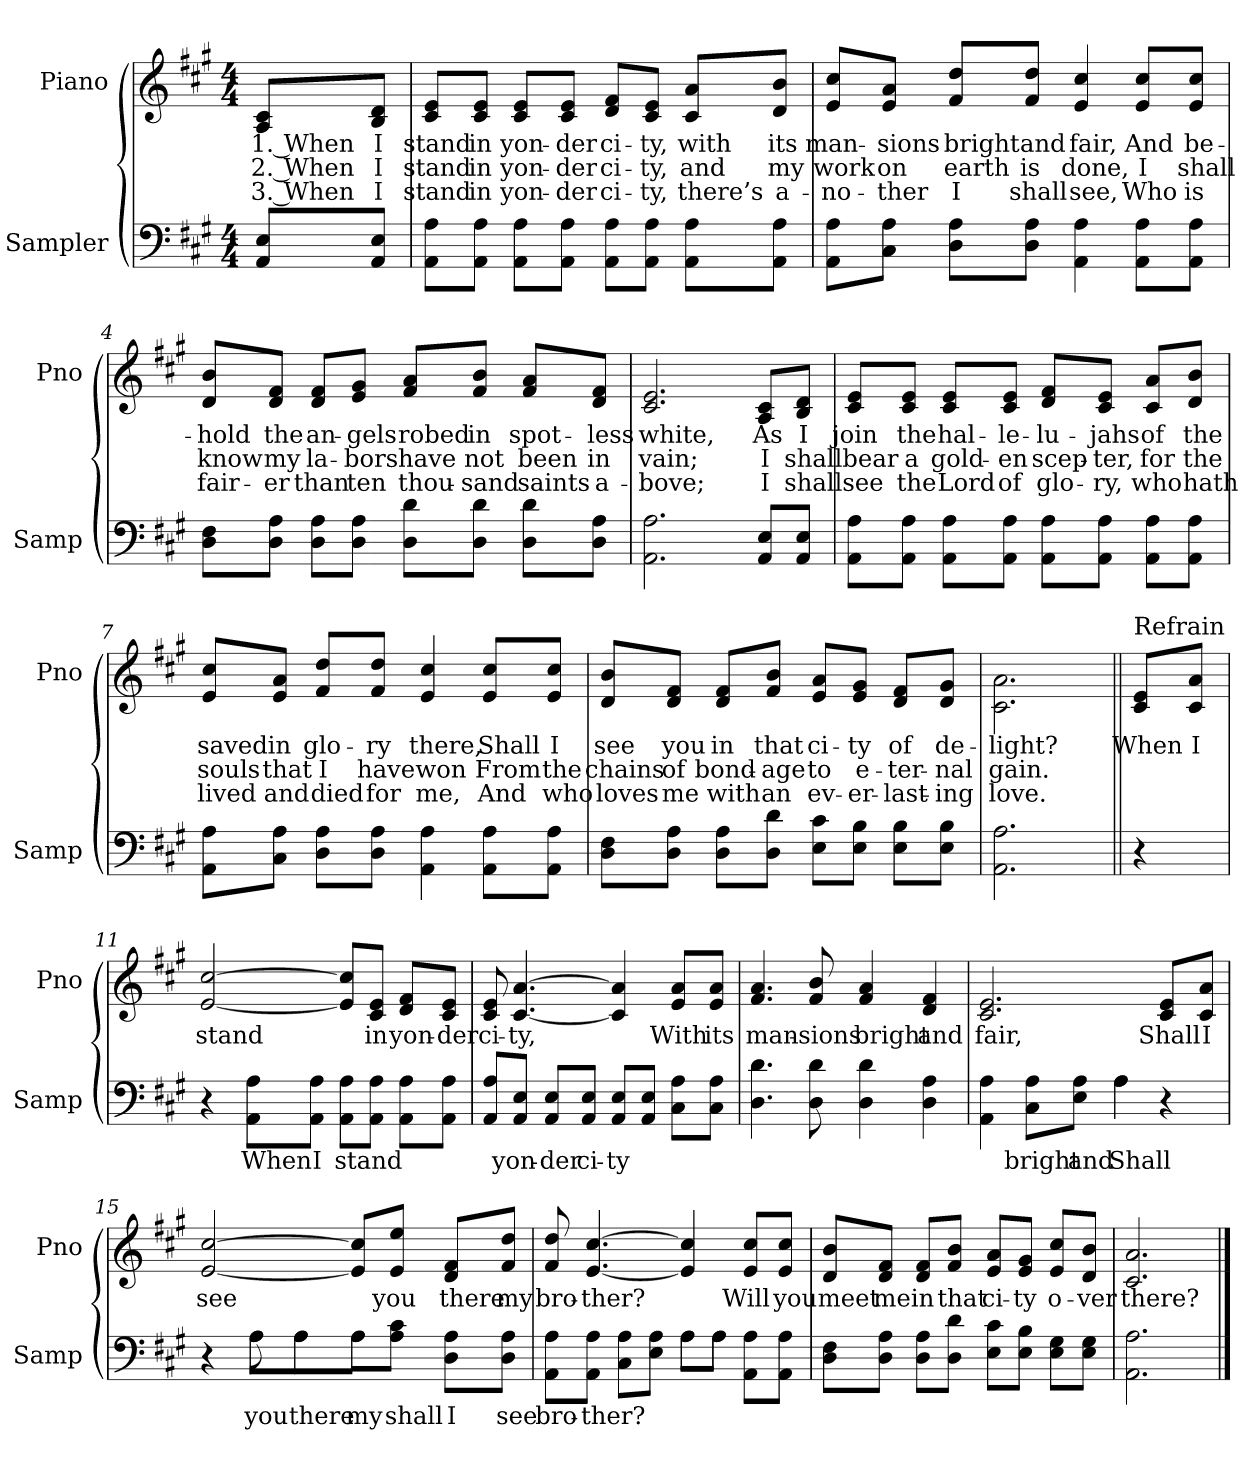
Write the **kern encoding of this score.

**kern	**text	**kern	**text	**text	**text
*part2	*part2	*part1	*part1	*part1	*part1
*staff2	*staff2	*staff1	*staff1	*staff1	*staff1
*I"Sampler	*	*I"Piano	*	*	*
*I'Samp	*	*I'Pno	*	*	*
*clefF4	*	*clefG2	*	*	*
*k[f#c#g#]	*	*k[f#c#g#]	*	*	*
*A:	*	*A:	*	*	*
*M4/4	*	*M4/4	*	*	*
=1	=1	=1	=1	=1	=1
8AA/ 8E/L	.	8A/ 8c#/L	1. When	2. When	3. When
8AA/ 8E/J	.	8B/ 8d/J	I	I	I
=2	=2	=2	=2	=2	=2
8AA\ 8A\L	.	8c#/ 8e/L	stand	stand	stand
8AA\ 8A\J	.	8c#/ 8e/J	in	in	in
8AA\ 8A\L	.	8c#/ 8e/L	yon-	yon-	yon-
8AA\ 8A\J	.	8c#/ 8e/J	-der	-der	-der
8AA\ 8A\L	.	8d/ 8f#/L	ci-	ci-	ci-
8AA\ 8A\J	.	8c#/ 8e/J	-ty,	-ty,	-ty,
8AA\ 8A\L	.	8c#/ 8a/L	with	and	there’s
8AA\ 8A\J	.	8d/ 8b/J	its	my	a-
=3	=3	=3	=3	=3	=3
8AA\ 8A\L	.	8e/ 8cc#/L	man-	work	-no-
8C#\ 8A\J	.	8e/ 8a/J	-sions	on	-ther
8D\ 8A\L	.	8f#/ 8dd/L	bright	earth	I
8D\ 8A\J	.	8f#/ 8dd/J	and	is	shall
4AA 4A	.	4e 4cc#	fair,	done,	see,
8AA\ 8A\L	.	8e/ 8cc#/L	And	I	Who
8AA\ 8A\J	.	8e/ 8cc#/J	be-	shall	is
=4	=4	=4	=4	=4	=4
8D\ 8F#\L	.	8d/ 8b/L	-hold	know	fair-
8D\ 8A\J	.	8d/ 8f#/J	the	my	-er
8D\ 8A\L	.	8d/ 8f#/L	an-	la-	than
8D\ 8A\J	.	8e/ 8g#/J	-gels	-bors	ten
8D\ 8d\L	.	8f#/ 8a/L	robed	have	thou-
8D\ 8d\J	.	8f#/ 8b/J	in	not	-sand
8D\ 8d\L	.	8f#/ 8a/L	spot-	been	saints
8D\ 8A\J	.	8d/ 8f#/J	-less	in	a-
=5	=5	=5	=5	=5	=5
2.AA 2.A	.	2.c# 2.e	white,	vain;	-bove;
8AA/ 8E/L	.	8A/ 8c#/L	As	I	I
8AA/ 8E/J	.	8B/ 8d/J	I	shall	shall
=6	=6	=6	=6	=6	=6
8AA\ 8A\L	.	8c#/ 8e/L	join	bear	see
8AA\ 8A\J	.	8c#/ 8e/J	the	a	the
8AA\ 8A\L	.	8c#/ 8e/L	hal-	gold-	Lord
8AA\ 8A\J	.	8c#/ 8e/J	-le-	-en	of
8AA\ 8A\L	.	8d/ 8f#/L	-lu-	scep-	glo-
8AA\ 8A\J	.	8c#/ 8e/J	-jahs	-ter,	-ry,
8AA\ 8A\L	.	8c#/ 8a/L	of	for	who
8AA\ 8A\J	.	8d/ 8b/J	the	the	hath
=7	=7	=7	=7	=7	=7
8AA\ 8A\L	.	8e/ 8cc#/L	saved	souls	lived
8C#\ 8A\J	.	8e/ 8a/J	in	that	and
8D\ 8A\L	.	8f#/ 8dd/L	glo-	I	died
8D\ 8A\J	.	8f#/ 8dd/J	-ry	have	for
4AA 4A	.	4e 4cc#	there,	won	me,
8AA\ 8A\L	.	8e/ 8cc#/L	Shall	From	And
8AA\ 8A\J	.	8e/ 8cc#/J	I	the	who
=8	=8	=8	=8	=8	=8
8D\ 8F#\L	.	8d/ 8b/L	see	chains	loves
8D\ 8A\J	.	8d/ 8f#/J	you	of	me
8D\ 8A\L	.	8d/ 8f#/L	in	bond-	with
8D\ 8d\J	.	8f#/ 8b/J	that	-age	an
8E\ 8c#\L	.	8e/ 8a/L	ci-	to	ev-
8E\ 8B\J	.	8e/ 8g#/J	-ty	e-	-er-
8E\ 8B\L	.	8d/ 8f#/L	of	-ter-	-last-
8E\ 8B\J	.	8d/ 8g#/J	de-	-nal	-ing
=9	=9	=9	=9	=9	=9
2.AA 2.A	.	2.c#\ 2.a\	-light?	gain.	love.
=10||	=10||	=10||	=10||	=10||	=10||
!	!	!LO:TX:t=Refrain	!	!	!
4r	.	8c#/ 8e/L	When	.	.
.	.	8c#/ 8a/J	I	.	.
=11	=11	=11	=11	=11	=11
4r	.	[2e [2cc#	stand	.	.
8AA\ 8A\L	When	.	.	.	.
8AA\ 8A\J	I	.	.	.	.
8AA\ 8A\L	stand	8e]/ 8cc#]/L	.	.	.
8AA\ 8A\J	.	8c#/ 8e/J	in	.	.
8AA\ 8A\L	.	8d/ 8f#/L	yon-	.	.
8AA\ 8A\J	.	8c#/ 8e/J	-der	.	.
=12	=12	=12	=12	=12	=12
8AA/ 8A/L	.	8c# 8e	ci-	.	.
8AA/ 8E/J	yon-	[4.c# [4.a	-ty,	.	.
8AA/ 8E/L	-der	.	.	.	.
8AA/ 8E/J	ci-	.	.	.	.
8AA/ 8E/L	-ty	4c#] 4a]	.	.	.
8AA/ 8E/J	.	.	.	.	.
8C#\ 8A\L	.	8e/ 8a/L	With	.	.
8C#\ 8A\J	.	8e/ 8a/J	its	.	.
=13	=13	=13	=13	=13	=13
4.D 4.d	.	4.f# 4.a	man-	.	.
8D 8d	.	8f# 8b	-sions	.	.
4D 4d	.	4f# 4a	bright	.	.
4D 4A	.	4d 4f#	and	.	.
=14	=14	=14	=14	=14	=14
*^	*	*	*	*	*
4AA 4A	2ryy	.	2.c# 2.e	fair,	.	.
8C#\ 8A\L	.	bright	.	.	.	.
8E\ 8A\J	.	and	.	.	.	.
4A\	4A	Shall	.	.	.	.
4r	4ryy	.	8c#/ 8e/L	Shall	.	.
.	.	.	8c#/ 8a/J	I	.	.
=15	=15	=15	=15	=15	=15	=15
4r	4ryy	.	[2e [2cc#	see	.	.
8A\L	8A	you	.	.	.	.
8A\J	8A\L	there	.	.	.	.
8A\L	8A\J	my	8e]/ 8cc#]/L	.	.	.
8A\ 8c#\J	4.ryy	shall	8e/ 8ee/J	you	.	.
8D\ 8A\L	.	I	8d/ 8f#/L	there	.	.
8D\ 8A\J	.	see	8f#/ 8dd/J	my	.	.
=16	=16	=16	=16	=16	=16	=16
8AA\ 8A\L	2ryy	bro-	8f# 8dd	bro-	.	.
8AA\ 8A\J	.	-ther?	[4.e [4.cc#	-ther?	.	.
8C#\ 8A\L	.	.	.	.	.	.
8E\ 8A\J	.	.	.	.	.	.
8A\L	8A\L	.	4e] 4cc#]	.	.	.
8A\J	8A\J	.	.	.	.	.
8AA\ 8A\L	4ryy	.	8e/ 8cc#/L	Will	.	.
8AA\ 8A\J	.	.	8e/ 8cc#/J	you	.	.
*v	*v	*	*	*	*	*
=17	=17	=17	=17	=17	=17
8D\ 8F#\L	.	8d/ 8b/L	meet	.	.
8D\ 8A\J	.	8d/ 8f#/J	me	.	.
8D\ 8A\L	.	8d/ 8f#/L	in	.	.
8D\ 8d\J	.	8f#/ 8b/J	that	.	.
8E\ 8c#\L	.	8e/ 8a/L	ci-	.	.
8E\ 8B\J	.	8e/ 8g#/J	-ty	.	.
8E\ 8G#\L	.	8e/ 8cc#/L	o-	.	.
8E\ 8G#\J	.	8d/ 8b/J	-ver	.	.
=18	=18	=18	=18	=18	=18
2.AA 2.A	.	2.c# 2.a	there?	.	.
==	==	==	==	==	==
*-	*-	*-	*-	*-	*-
